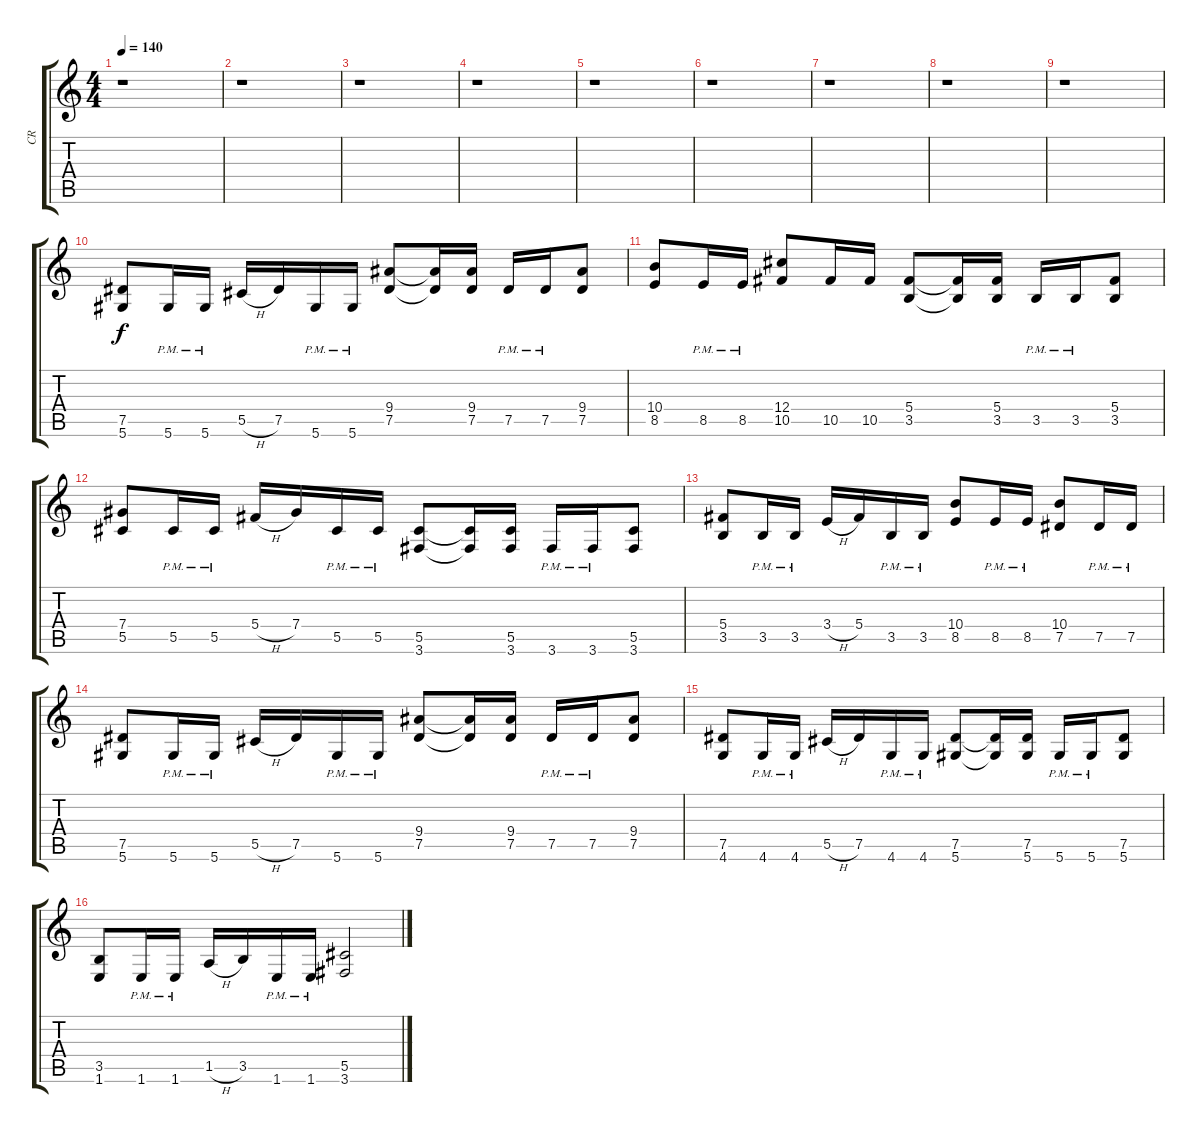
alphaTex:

\track ("CR" "CR") {instrument overdrivenguitar}
\staff {score tabs}
\tuning (Eb4 Bb3 Gb3 Db3 Ab2 Eb2) {hide}
\ts (4 4)
\tempo 140
\clef g2
\ks c
r.1{dy f} |
r.1 |
r.1 |
r.1 |
r.1 |
r.1 |
r.1 |
r.1 |
r.1 |
(7.5 5.6).8 5.6{pm}.16 5.6{pm}.16 5.5{h}.16 7.5.16 5.6{pm}.16 5.6{pm}.16 (9.4 7.5).8 (9.4{t} 7.5{t}).16 (9.4 7.5).16 7.5{pm}.16 7.5{pm}.16 (9.4 7.5).8 |
(10.4 8.5).8 8.5{pm}.16 8.5{pm}.16 (12.4 10.5).8 10.5.16 10.5.16 (5.4 3.5).8 (5.4{t} 3.5{t}).16 (5.4 3.5).16 3.5{pm}.16 3.5{pm}.16 (5.4 3.5).8 |
(7.4 5.5).8 5.5{pm}.16 5.5{pm}.16 5.4{h}.16 7.4.16 5.5{pm}.16 5.5{pm}.16 (5.5 3.6).8 (5.5{t} 3.6{t}).16 (5.5 3.6).16 3.6{pm}.16 3.6{pm}.16 (5.5 3.6).8 |
(5.4 3.5).8 3.5{pm}.16 3.5{pm}.16 3.4{h}.16 5.4.16 3.5{pm}.16 3.5{pm}.16 (10.4 8.5).8 8.5{pm}.16 8.5{pm}.16 (10.4 7.5).8 7.5{pm}.16 7.5{pm}.16 |
(7.5 5.6).8 5.6{pm}.16 5.6{pm}.16 5.5{h}.16 7.5.16 5.6{pm}.16 5.6{pm}.16 (9.4 7.5).8 (9.4{t} 7.5{t}).16 (9.4 7.5).16 7.5{pm}.16 7.5{pm}.16 (9.4 7.5).8 |
(7.5 4.6).8 4.6{pm}.16 4.6{pm}.16 5.5{h}.16 7.5.16 4.6{pm}.16 4.6{pm}.16 (7.5 5.6).8 (7.5{t} 5.6{t}).16 (7.5 5.6).16 5.6{pm}.16 5.6{pm}.16 (7.5 5.6).8 |
(3.5 1.6).8 1.6{pm}.16 1.6{pm}.16 1.5{h}.16 3.5.16 1.6{pm}.16 1.6{pm}.16 (5.5 3.6).2
